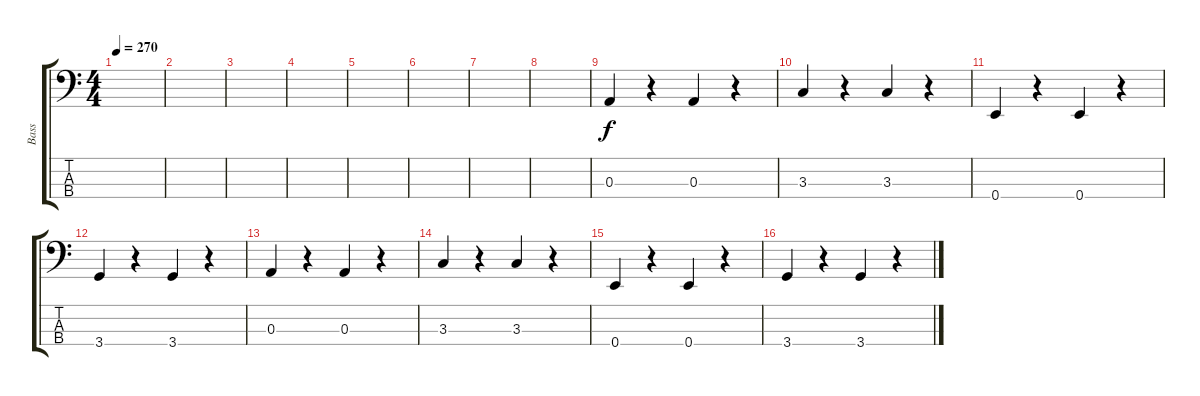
\track ("Bass" "Bass") {instrument electricbasspick}
\staff {score tabs}
\tuning (G2 D2 A1 E1) {hide}
\ts (4 4)
\tempo 270
\clef f4
\ks c
|
|
|
|
|
|
|
|
0.3.4 r.4 0.3.4 r.4 |
3.3.4 r.4 3.3.4 r.4 |
0.4.4 r.4 0.4.4 r.4 |
3.4.4 r.4 3.4.4 r.4 |
0.3.4 r.4 0.3.4 r.4 |
3.3.4 r.4 3.3.4 r.4 |
0.4.4 r.4 0.4.4 r.4 |
3.4.4 r.4 3.4.4 r.4
